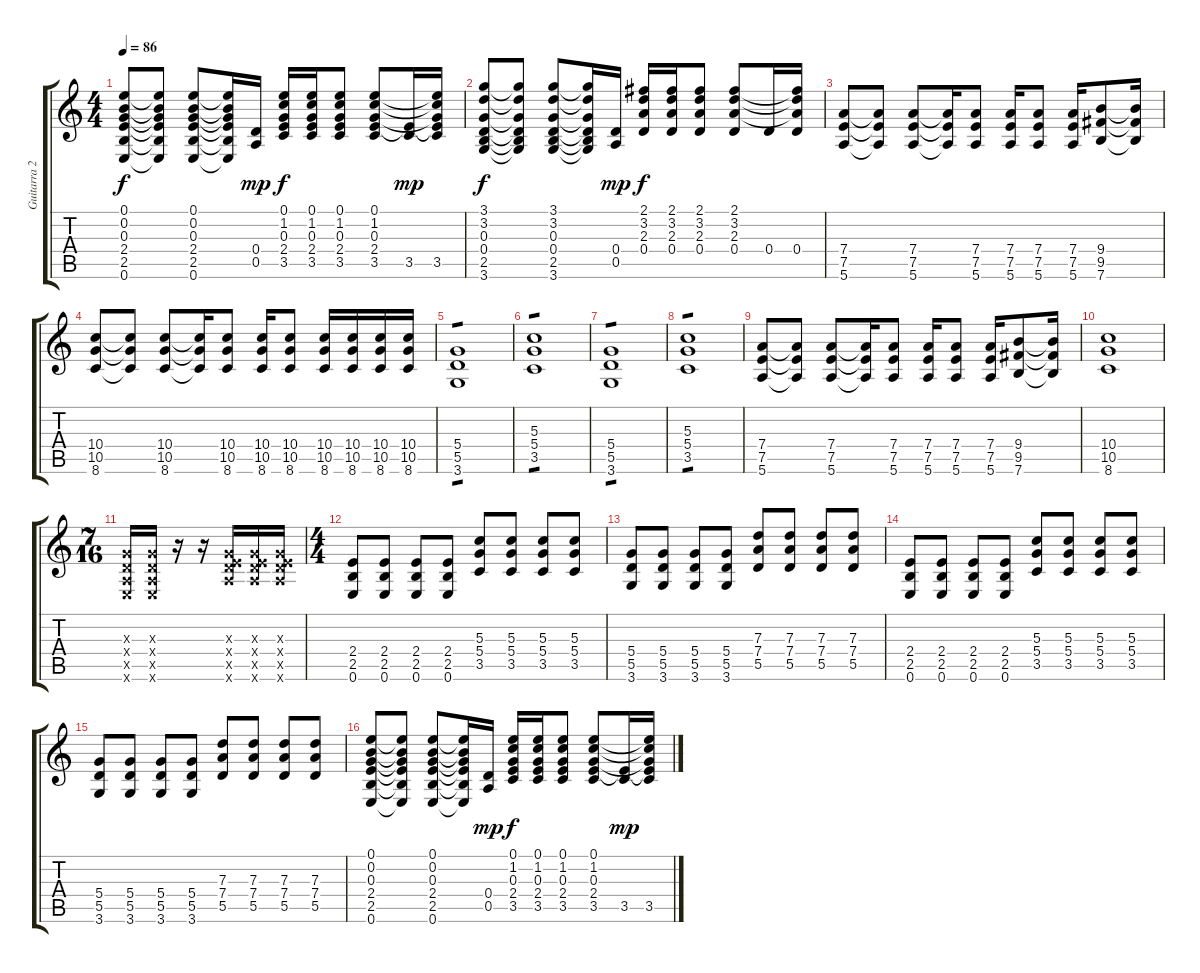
\track ("Guitarra 2 ((Craig))" "Guitarra 2") {instrument distortionguitar}
\staff {score tabs}
\tuning (E4 B3 G3 D3 A2 E2) {hide}
\ts (4 4)
\tempo 86
\clef g2
\ks c
(0.1 0.2 0.3 2.4 2.5 0.6).8{dy f instrument acousticguitarsteel} (0.1{t} 0.2{t} 0.3{t} 2.4{t} 2.5{t} 0.6{t}).8 (0.1 0.2 0.3 2.4 2.5 0.6).8 (0.1{t} 0.2{t} 0.3{t} 2.4{t} 2.5{t} 0.6{t}).16 (0.4 0.5).16{dy mp} (0.1 1.2 0.3 2.4 3.5).16{dy f} (0.1 1.2 0.3 2.4 3.5).16 (0.1 1.2 0.3 2.4 3.5).8 (0.1 1.2 0.3 2.4 3.5).8 (2.4{t} 3.5).16{dy mp} (0.1{t} 1.2{t} 0.3{t} 2.4{t} 3.5).16 |
(3.1 3.2 0.3 0.4 2.5 3.6).8{dy f instrument acousticguitarsteel} (3.1{t} 3.2{t} 0.3{t} 0.4{t} 2.5{t} 3.6{t}).8 (3.1 3.2 0.3 0.4 2.5 3.6).8 (3.1{t} 3.2{t} 0.3{t} 0.4{t} 2.5{t} 3.6{t}).16 (0.4 0.5).16{dy mp} (2.1 3.2 2.3 0.4).16{dy f} (2.1 3.2 2.3 0.4).16 (2.1 3.2 2.3 0.4).8 (2.1 3.2 2.3 0.4).8 0.4.16 (2.1{t} 3.2{t} 2.3{t} 0.4).16 |
(7.4 7.5 5.6).8{instrument overdrivenguitar} (7.4{t} 7.5{t} 5.6{t}).8 (7.4 7.5 5.6).8 (7.4{t} 7.5{t} 5.6{t}).16 (7.4 7.5 5.6).8 (7.4 7.5 5.6).16 (7.4 7.5 5.6).8 (7.4 7.5 5.6).16 (9.4 9.5 7.6).8 (9.4{t} 9.5{t} 7.6{t}).16 |
(10.4 10.5 8.6).8 (10.4{t} 10.5{t} 8.6{t}).8 (10.4 10.5 8.6).8 (10.4{t} 10.5{t} 8.6{t}).16 (10.4 10.5 8.6).8 (10.4 10.5 8.6).16 (10.4 10.5 8.6).8 (10.4 10.5 8.6).16 (10.4 10.5 8.6).16 (10.4 10.5 8.6).16 (10.4 10.5 8.6).16 |
(5.4 5.5 3.6).1{tp 1} |
(5.3 5.4 3.5).1{tp 1} |
(5.4 5.5 3.6).1{tp 1} |
(5.3 5.4 3.5).1{tp 1} |
(7.4 7.5 5.6).8{instrument overdrivenguitar} (7.4{t} 7.5{t} 5.6{t}).8 (7.4 7.5 5.6).8 (7.4{t} 7.5{t} 5.6{t}).16 (7.4 7.5 5.6).8 (7.4 7.5 5.6).16 (7.4 7.5 5.6).8 (7.4 7.5 5.6).16 (9.4 9.5 7.6).8 (9.4{t} 9.5{t} 7.6{t}).16 |
(10.4 10.5 8.6).1 |
\ts (7 16)
(0.3{x} 0.4{x} 0.5{x} 0.6{x}).16 (0.3{x} 0.4{x} 0.5{x} 0.6{x}).16 r.16 r.16 (0.3{x} 0.4{x} 0.5{x} 12.6{x}).16 (0.3{x} 0.4{x} 0.5{x} 12.6{x}).16 (0.3{x} 0.4{x} 0.5{x} 12.6{x}).16 |
\ts (4 4)
(2.4 2.5 0.6).8 (2.4 2.5 0.6).8 (2.4 2.5 0.6).8 (2.4 2.5 0.6).8 (5.3 5.4 3.5).8 (5.3 5.4 3.5).8 (5.3 5.4 3.5).8 (5.3 5.4 3.5).8 |
(5.4 5.5 3.6).8 (5.4 5.5 3.6).8 (5.4 5.5 3.6).8 (5.4 5.5 3.6).8 (7.3 7.4 5.5).8 (7.3 7.4 5.5).8 (7.3 7.4 5.5).8 (7.3 7.4 5.5).8 |
(2.4 2.5 0.6).8 (2.4 2.5 0.6).8 (2.4 2.5 0.6).8 (2.4 2.5 0.6).8 (5.3 5.4 3.5).8 (5.3 5.4 3.5).8 (5.3 5.4 3.5).8 (5.3 5.4 3.5).8 |
(5.4 5.5 3.6).8 (5.4 5.5 3.6).8 (5.4 5.5 3.6).8 (5.4 5.5 3.6).8 (7.3 7.4 5.5).8 (7.3 7.4 5.5).8 (7.3 7.4 5.5).8 (7.3 7.4 5.5).8 |
(0.1 0.2 0.3 2.4 2.5 0.6).8{instrument acousticguitarsteel} (0.1{t} 0.2{t} 0.3{t} 2.4{t} 2.5{t} 0.6{t}).8 (0.1 0.2 0.3 2.4 2.5 0.6).8 (0.1{t} 0.2{t} 0.3{t} 2.4{t} 2.5{t} 0.6{t}).16 (0.4 0.5).16{dy mp} (0.1 1.2 0.3 2.4 3.5).16{dy f} (0.1 1.2 0.3 2.4 3.5).16 (0.1 1.2 0.3 2.4 3.5).8 (0.1 1.2 0.3 2.4 3.5).8 (2.4{t} 3.5).16{dy mp} (0.1{t} 1.2{t} 0.3{t} 2.4{t} 3.5).16
